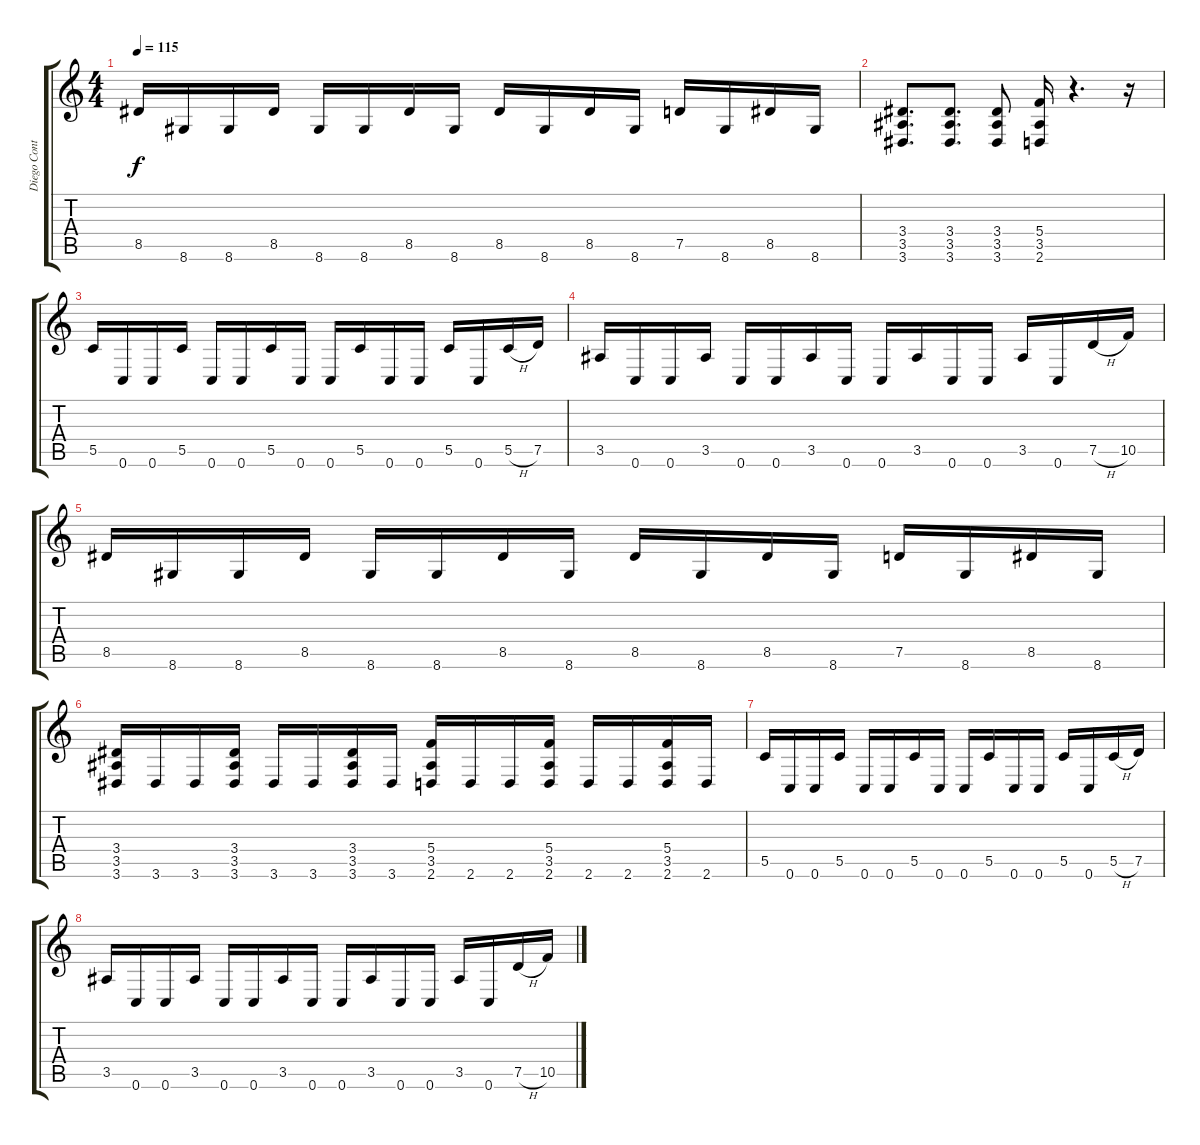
\track ("Diego Conte" "Diego Cont") {instrument distortionguitar}
\staff {score tabs}
\tuning (D4 A3 F3 C3 G2 C2) {hide}
\ts (4 4)
\tempo 115
\clef g2
\ks c
8.5.16{dy f} 8.6.16 8.6.16 8.5.16 8.6.16 8.6.16 8.5.16 8.6.16 8.5.16 8.6.16 8.5.16 8.6.16 7.5.16 8.6.16 8.5.16 8.6.16 |
(3.4 3.5 3.6).8{d} (3.4 3.5 3.6).8{d} (3.4 3.5 3.6).8 (5.4 3.5 2.6).16 r.4{d} r.16 |
5.5.16 0.6.16 0.6.16 5.5.16 0.6.16 0.6.16 5.5.16 0.6.16 0.6.16 5.5.16 0.6.16 0.6.16 5.5.16 0.6.16 5.5{h}.16 7.5.16 |
3.5.16 0.6.16 0.6.16 3.5.16 0.6.16 0.6.16 3.5.16 0.6.16 0.6.16 3.5.16 0.6.16 0.6.16 3.5.16 0.6.16 7.5{h}.16 10.5.16 |
8.5.16 8.6.16 8.6.16 8.5.16 8.6.16 8.6.16 8.5.16 8.6.16 8.5.16 8.6.16 8.5.16 8.6.16 7.5.16 8.6.16 8.5.16 8.6.16 |
(3.4 3.5 3.6).16 3.6.16 3.6.16 (3.4 3.5 3.6).16 3.6.16 3.6.16 (3.4 3.5 3.6).16 3.6.16 (5.4 3.5 2.6).16 2.6.16 2.6.16 (5.4 3.5 2.6).16 2.6.16 2.6.16 (5.4 3.5 2.6).16 2.6.16 |
5.5.16 0.6.16 0.6.16 5.5.16 0.6.16 0.6.16 5.5.16 0.6.16 0.6.16 5.5.16 0.6.16 0.6.16 5.5.16 0.6.16 5.5{h}.16 7.5.16 |
3.5.16 0.6.16 0.6.16 3.5.16 0.6.16 0.6.16 3.5.16 0.6.16 0.6.16 3.5.16 0.6.16 0.6.16 3.5.16 0.6.16 7.5{h}.16 10.5.16
